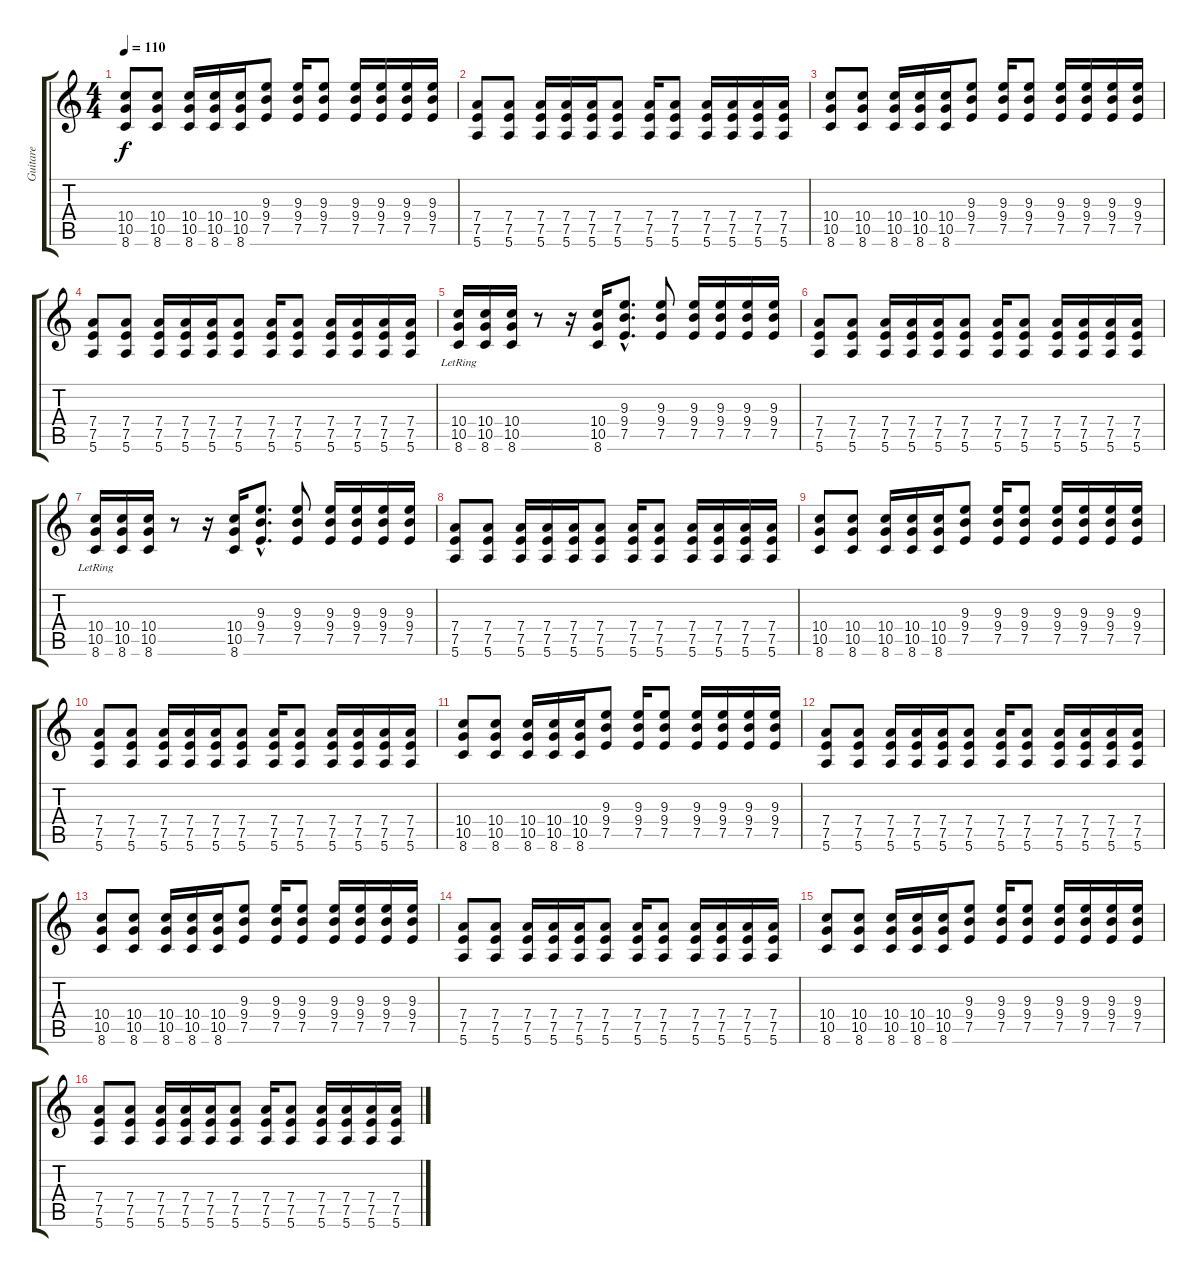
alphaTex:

\track ("Guitare" "Guitare") {instrument overdrivenguitar}
\staff {score tabs}
\tuning (E4 B3 G3 D3 A2 E2) {hide}
\ts (4 4)
\tempo 110
\clef g2
\ks c
(10.4 10.5 8.6).8{dy f instrument overdrivenguitar} (10.4 10.5 8.6).8 (10.4 10.5 8.6).16 (10.4 10.5 8.6).16 (10.4 10.5 8.6).16 (9.3 9.4 7.5).8 (9.3 9.4 7.5).16 (9.3 9.4 7.5).8 (9.3 9.4 7.5).16 (9.3 9.4 7.5).16 (9.3 9.4 7.5).16 (9.3 9.4 7.5).16 |
(7.4 7.5 5.6).8 (7.4 7.5 5.6).8 (7.4 7.5 5.6).16 (7.4 7.5 5.6).16 (7.4 7.5 5.6).16 (7.4 7.5 5.6).8 (7.4 7.5 5.6).16 (7.4 7.5 5.6).8 (7.4 7.5 5.6).16 (7.4 7.5 5.6).16 (7.4 7.5 5.6).16 (7.4 7.5 5.6).16 |
(10.4 10.5 8.6).8 (10.4 10.5 8.6).8 (10.4 10.5 8.6).16 (10.4 10.5 8.6).16 (10.4 10.5 8.6).16 (9.3 9.4 7.5).8 (9.3 9.4 7.5).16 (9.3 9.4 7.5).8 (9.3 9.4 7.5).16 (9.3 9.4 7.5).16 (9.3 9.4 7.5).16 (9.3 9.4 7.5).16 |
(7.4 7.5 5.6).8 (7.4 7.5 5.6).8 (7.4 7.5 5.6).16 (7.4 7.5 5.6).16 (7.4 7.5 5.6).16 (7.4 7.5 5.6).8 (7.4 7.5 5.6).16 (7.4 7.5 5.6).8 (7.4 7.5 5.6).16 (7.4 7.5 5.6).16 (7.4 7.5 5.6).16 (7.4 7.5 5.6).16 |
(10.4 10.5 8.6{lr}).16 (10.4 10.5 8.6).16 (10.4 10.5 8.6).16 r.8 r.16 (10.4 10.5 8.6).16 (9.3{hac} 9.4{hac} 7.5{hac}).8{d} (9.3 9.4 7.5).8 (9.3 9.4 7.5).16 (9.3 9.4 7.5).16 (9.3 9.4 7.5).16 (9.3 9.4 7.5).16 |
(7.4 7.5 5.6).8 (7.4 7.5 5.6).8 (7.4 7.5 5.6).16 (7.4 7.5 5.6).16 (7.4 7.5 5.6).16 (7.4 7.5 5.6).8 (7.4 7.5 5.6).16 (7.4 7.5 5.6).8 (7.4 7.5 5.6).16 (7.4 7.5 5.6).16 (7.4 7.5 5.6).16 (7.4 7.5 5.6).16 |
(10.4 10.5 8.6{lr}).16 (10.4 10.5 8.6).16 (10.4 10.5 8.6).16 r.8 r.16 (10.4 10.5 8.6).16 (9.3{hac} 9.4{hac} 7.5{hac}).8{d} (9.3 9.4 7.5).8 (9.3 9.4 7.5).16 (9.3 9.4 7.5).16 (9.3 9.4 7.5).16 (9.3 9.4 7.5).16 |
(7.4 7.5 5.6).8 (7.4 7.5 5.6).8 (7.4 7.5 5.6).16 (7.4 7.5 5.6).16 (7.4 7.5 5.6).16 (7.4 7.5 5.6).8 (7.4 7.5 5.6).16 (7.4 7.5 5.6).8 (7.4 7.5 5.6).16 (7.4 7.5 5.6).16 (7.4 7.5 5.6).16 (7.4 7.5 5.6).16 |
(10.4 10.5 8.6).8 (10.4 10.5 8.6).8 (10.4 10.5 8.6).16 (10.4 10.5 8.6).16 (10.4 10.5 8.6).16 (9.3 9.4 7.5).8 (9.3 9.4 7.5).16 (9.3 9.4 7.5).8 (9.3 9.4 7.5).16 (9.3 9.4 7.5).16 (9.3 9.4 7.5).16 (9.3 9.4 7.5).16 |
(7.4 7.5 5.6).8 (7.4 7.5 5.6).8 (7.4 7.5 5.6).16 (7.4 7.5 5.6).16 (7.4 7.5 5.6).16 (7.4 7.5 5.6).8 (7.4 7.5 5.6).16 (7.4 7.5 5.6).8 (7.4 7.5 5.6).16 (7.4 7.5 5.6).16 (7.4 7.5 5.6).16 (7.4 7.5 5.6).16 |
(10.4 10.5 8.6).8 (10.4 10.5 8.6).8 (10.4 10.5 8.6).16 (10.4 10.5 8.6).16 (10.4 10.5 8.6).16 (9.3 9.4 7.5).8 (9.3 9.4 7.5).16 (9.3 9.4 7.5).8 (9.3 9.4 7.5).16 (9.3 9.4 7.5).16 (9.3 9.4 7.5).16 (9.3 9.4 7.5).16 |
(7.4 7.5 5.6).8 (7.4 7.5 5.6).8 (7.4 7.5 5.6).16 (7.4 7.5 5.6).16 (7.4 7.5 5.6).16 (7.4 7.5 5.6).8 (7.4 7.5 5.6).16 (7.4 7.5 5.6).8 (7.4 7.5 5.6).16 (7.4 7.5 5.6).16 (7.4 7.5 5.6).16 (7.4 7.5 5.6).16 |
(10.4 10.5 8.6).8 (10.4 10.5 8.6).8 (10.4 10.5 8.6).16 (10.4 10.5 8.6).16 (10.4 10.5 8.6).16 (9.3 9.4 7.5).8 (9.3 9.4 7.5).16 (9.3 9.4 7.5).8 (9.3 9.4 7.5).16 (9.3 9.4 7.5).16 (9.3 9.4 7.5).16 (9.3 9.4 7.5).16 |
(7.4 7.5 5.6).8 (7.4 7.5 5.6).8 (7.4 7.5 5.6).16 (7.4 7.5 5.6).16 (7.4 7.5 5.6).16 (7.4 7.5 5.6).8 (7.4 7.5 5.6).16 (7.4 7.5 5.6).8 (7.4 7.5 5.6).16 (7.4 7.5 5.6).16 (7.4 7.5 5.6).16 (7.4 7.5 5.6).16 |
(10.4 10.5 8.6).8 (10.4 10.5 8.6).8 (10.4 10.5 8.6).16 (10.4 10.5 8.6).16 (10.4 10.5 8.6).16 (9.3 9.4 7.5).8 (9.3 9.4 7.5).16 (9.3 9.4 7.5).8 (9.3 9.4 7.5).16 (9.3 9.4 7.5).16 (9.3 9.4 7.5).16 (9.3 9.4 7.5).16 |
(7.4 7.5 5.6).8 (7.4 7.5 5.6).8 (7.4 7.5 5.6).16 (7.4 7.5 5.6).16 (7.4 7.5 5.6).16 (7.4 7.5 5.6).8 (7.4 7.5 5.6).16 (7.4 7.5 5.6).8 (7.4 7.5 5.6).16 (7.4 7.5 5.6).16 (7.4 7.5 5.6).16 (7.4 7.5 5.6).16
